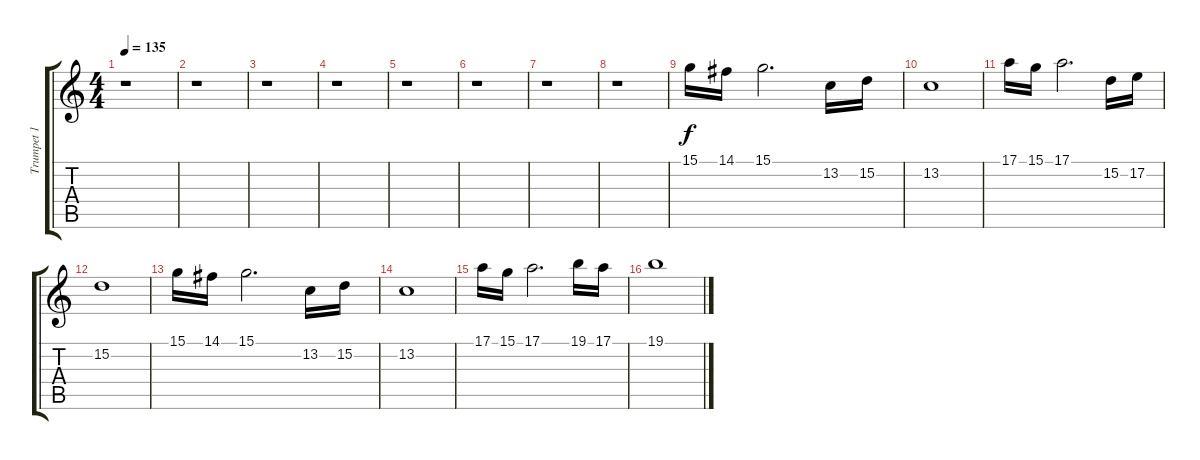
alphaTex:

\track ("Trumpet 1" "Trumpet 1") {instrument trumpet}
\staff {score tabs}
\tuning (E4 B3 G3 D3 A2 E2) {hide}
\ts (4 4)
\tempo 135
\clef g2
\ks c
r.1{dy f} |
r.1 |
r.1 |
r.1 |
r.1 |
r.1 |
r.1 |
r.1 |
15.1.16 14.1.16 15.1.2{d} 13.2.16 15.2.16 |
13.2.1 |
17.1.16 15.1.16 17.1.2{d} 15.2.16 17.2.16 |
15.2.1 |
15.1.16 14.1.16 15.1.2{d} 13.2.16 15.2.16 |
13.2.1 |
17.1.16 15.1.16 17.1.2{d} 19.1.16 17.1.16 |
19.1.1
